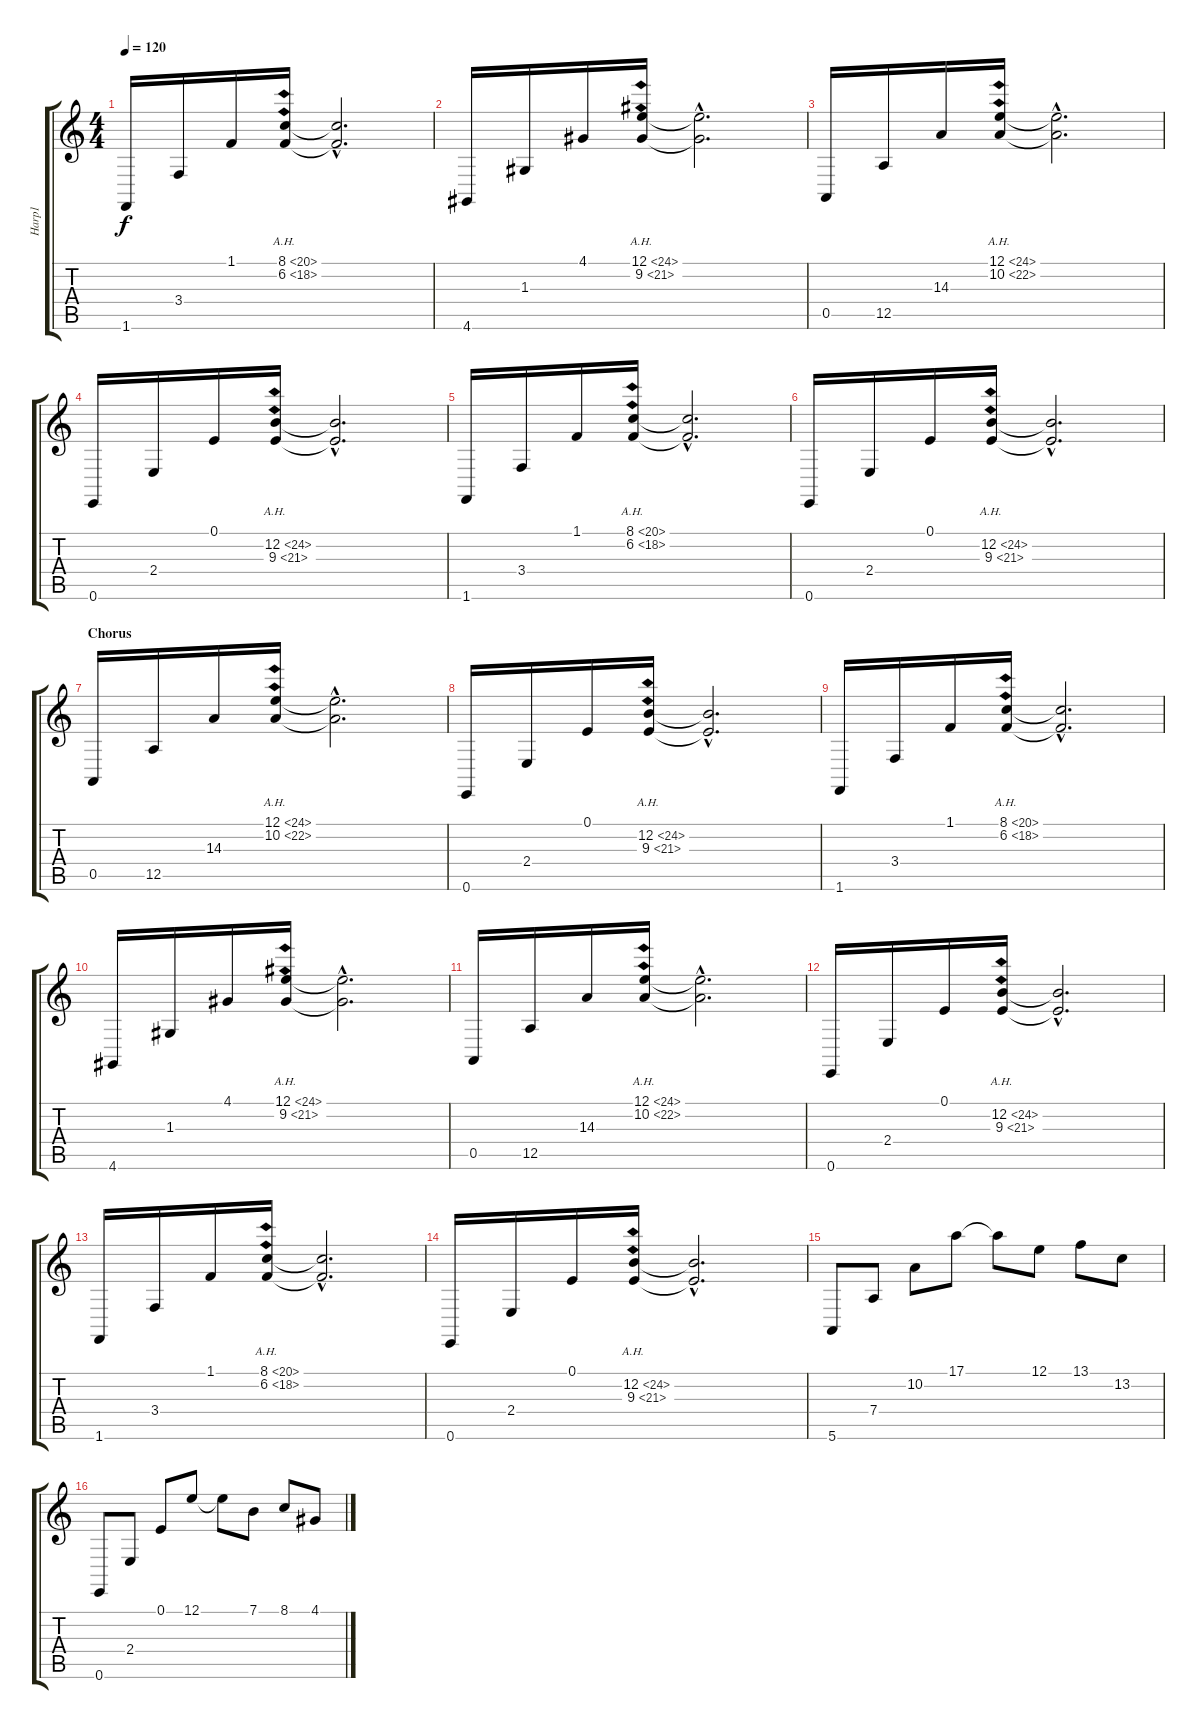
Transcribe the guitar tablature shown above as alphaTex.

\track ("Harp1" "Harp1") {instrument orchestralharp}
\staff {score tabs}
\tuning (E4 B3 G3 D3 A2 E2) {hide}
\ts (4 4)
\tempo 120
\clef g2
\ks c
1.6.16{dy f} 3.4.16 1.1.16 (8.1{ah 12} 6.2{ah 12}).16 (8.1{hac t} 6.2{hac t}).2{d} |
4.6.16 1.3.16 4.1.16 (12.1{ah 12} 9.2{ah 12}).16 (12.1{hac t} 9.2{hac t}).2{d} |
0.5.16 12.5.16 14.3.16 (12.1{ah 12} 10.2{ah 12}).16 (12.1{hac t} 10.2{hac t}).2{d} |
0.6.16 2.4.16 0.1.16 (12.2{ah 12} 9.3{ah 12}).16 (12.2{hac t} 9.3{hac t}).2{d} |
1.6.16 3.4.16 1.1.16 (8.1{ah 12} 6.2{ah 12}).16 (8.1{hac t} 6.2{hac t}).2{d} |
0.6.16 2.4.16 0.1.16 (12.2{ah 12} 9.3{ah 12}).16 (12.2{hac t} 9.3{hac t}).2{d} |
\section ("" "Chorus")
0.5.16 12.5.16 14.3.16 (12.1{ah 12} 10.2{ah 12}).16 (12.1{hac t} 10.2{hac t}).2{d} |
0.6.16 2.4.16 0.1.16 (12.2{ah 12} 9.3{ah 12}).16 (12.2{hac t} 9.3{hac t}).2{d} |
1.6.16 3.4.16 1.1.16 (8.1{ah 12} 6.2{ah 12}).16 (8.1{hac t} 6.2{hac t}).2{d} |
4.6.16 1.3.16 4.1.16 (12.1{ah 12} 9.2{ah 12}).16 (12.1{hac t} 9.2{hac t}).2{d} |
0.5.16 12.5.16 14.3.16 (12.1{ah 12} 10.2{ah 12}).16 (12.1{hac t} 10.2{hac t}).2{d} |
0.6.16 2.4.16 0.1.16 (12.2{ah 12} 9.3{ah 12}).16 (12.2{hac t} 9.3{hac t}).2{d} |
1.6.16 3.4.16 1.1.16 (8.1{ah 12} 6.2{ah 12}).16 (8.1{hac t} 6.2{hac t}).2{d} |
0.6.16 2.4.16 0.1.16 (12.2{ah 12} 9.3{ah 12}).16 (12.2{hac t} 9.3{hac t}).2{d} |
5.6.8 7.4.8 10.2.8 17.1.8 17.1{t}.8 12.1.8 13.1.8 13.2.8 |
0.6.8 2.4.8 0.1.8 12.1.8 12.1{t}.8 7.1.8 8.1.8 4.1.8
